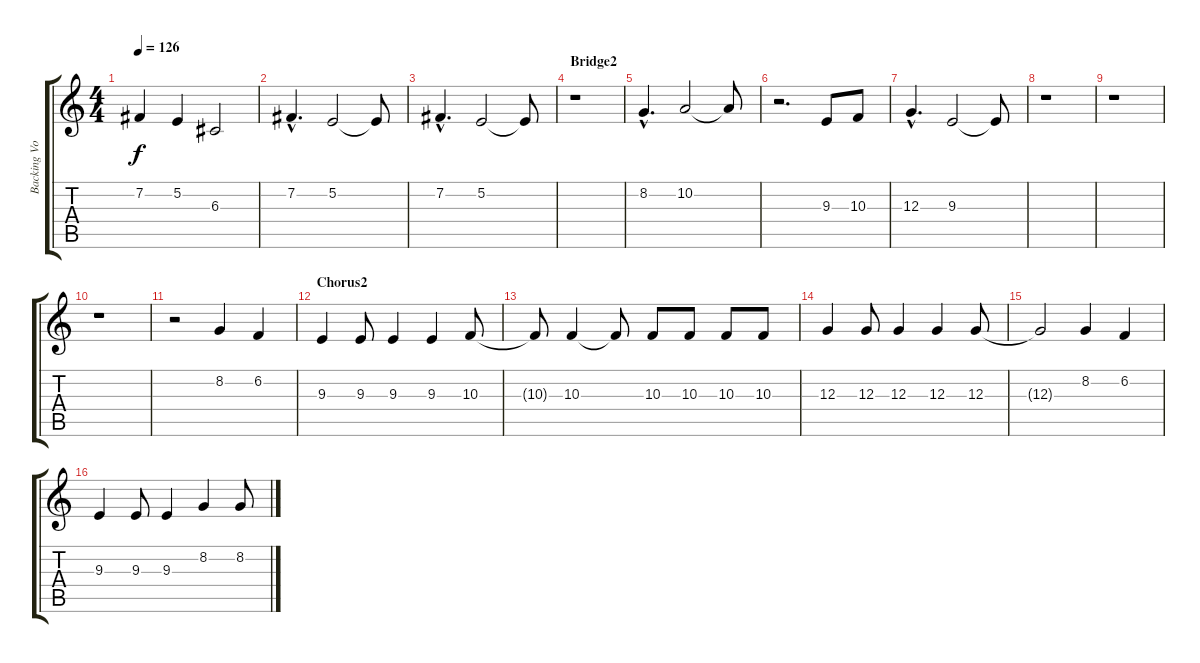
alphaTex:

\track ("Backing Vocal" "Backing Vo") {instrument sopranosax}
\staff {score tabs}
\tuning (E4 B3 G3 D3 A2 E2) {hide}
\ts (4 4)
\tempo 126
\clef g2
\ks c
7.2.4{dy f} 5.2.4 6.3.2 |
7.2{hac}.4{d} 5.2.2 5.2{t}.8 |
7.2{hac}.4{d} 5.2.2 5.2{t}.8 |
\section ("" "Bridge2")
r.1 |
8.2{hac}.4{d} 10.2.2 10.2{t}.8 |
r.2{d} 9.3.8 10.3.8 |
12.3{hac}.4{d} 9.3.2 9.3{t}.8 |
r.1 |
r.1 |
r.1 |
r.2 8.2.4 6.2.4 |
\section ("" "Chorus2")
9.3.4 9.3.8 9.3.4 9.3.4 10.3.8 |
10.3{t}.8 10.3.4 10.3{t}.8 10.3.8 10.3.8 10.3.8 10.3.8 |
12.3.4 12.3.8 12.3.4 12.3.4 12.3.8 |
12.3{t}.2 8.2.4 6.2.4 |
9.3.4 9.3.8 9.3.4 8.2.4 8.2.8
